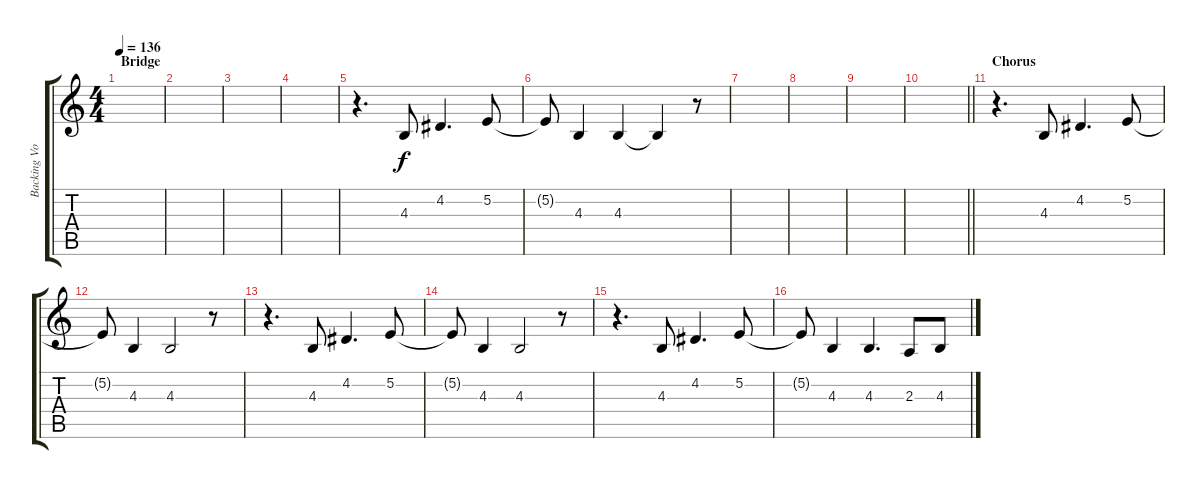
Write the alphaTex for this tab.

\track ("Backing Vocals" "Backing Vo") {instrument oboe}
\staff {score tabs}
\tuning (E4 B3 G3 D3 A2 E2) {hide}
\ts (4 4)
\section ("" "Bridge")
\tempo 136
\clef g2
\ks c
|
|
|
|
r.4{d} 4.3.8 4.2.4{d} 5.2.8 |
5.2{t}.8 4.3.4 4.3.4 4.3{t}.4 r.8 |
|
|
|
\barLineRight lightlight
|
\section ("" "Chorus")
r.4{d} 4.3.8 4.2.4{d} 5.2.8 |
5.2{t}.8 4.3.4 4.3.2 r.8 |
r.4{d} 4.3.8 4.2.4{d} 5.2.8 |
5.2{t}.8 4.3.4 4.3.2 r.8 |
r.4{d} 4.3.8 4.2.4{d} 5.2.8 |
5.2{t}.8 4.3.4 4.3.4{d} 2.3.8 4.3.8
